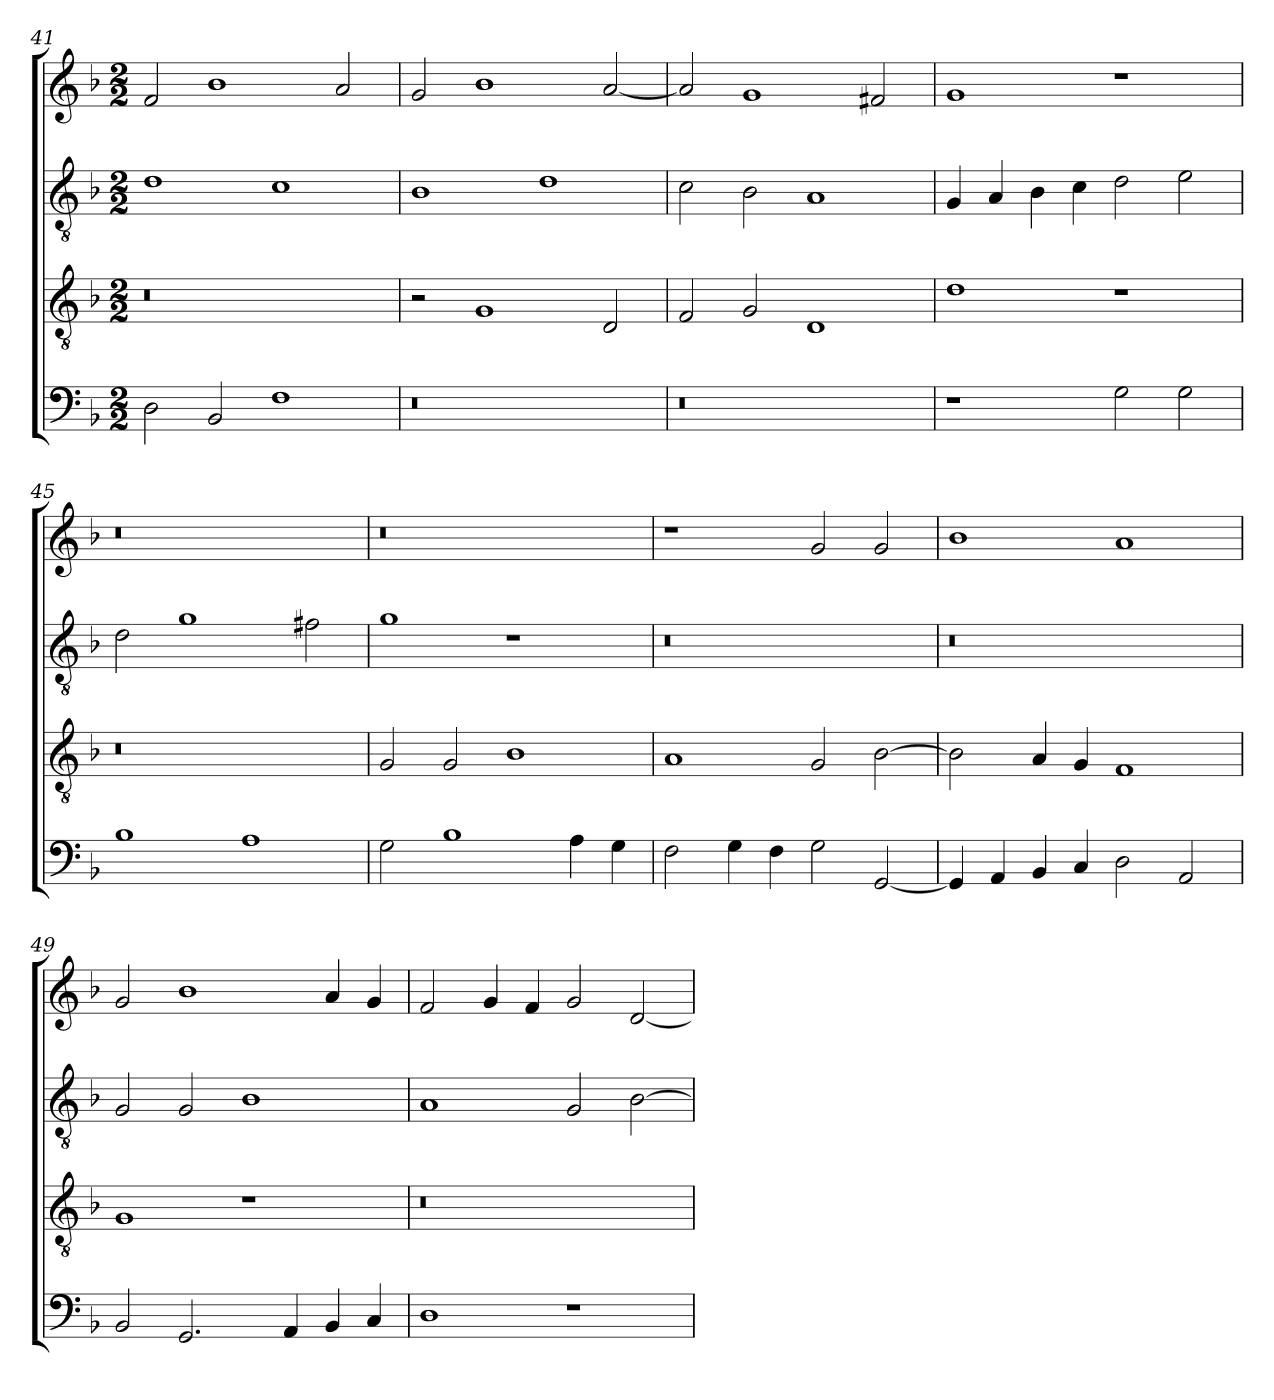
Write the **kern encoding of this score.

**kern	**kern	**kern	**kern
*part4	*part3	*part2	*part1
*staff4	*staff3	*staff2	*staff1
*clefF4	*clefGv2	*clefGv2	*clefG2
*k[b-]	*k[b-]	*k[b-]	*k[b-]
*M2/2	*M2/2	*M2/2	*M2/2
=41	=41	=41	=41
2D\	0r	1d	2f/
2BB-/	.	.	1b-
1F	.	1c	.
.	.	.	2a/
=42	=42	=42	=42
0r	2r	1B-	2g/
.	1G	.	1b-
.	.	1d	.
.	2D/	.	[2a/
=43	=43	=43	=43
0r	2F/	2c\	2a/]
.	2G/	2B-\	1g
.	1D	1A	.
.	.	.	2f#X/
=44	=44	=44	=44
1r	1d	4G/	1g
.	.	4A/	.
.	.	4B-\	.
.	.	4c\	.
2G\	1r	2d\	1r
2G\	.	2e\	.
=45	=45	=45	=45
1B-	0r	2d\	0r
.	.	1g	.
1A	.	.	.
.	.	2f#X\	.
=46	=46	=46	=46
2G\	2G/	1g	0r
1B-	2G/	.	.
.	1B-	1r	.
4A\	.	.	.
4G\	.	.	.
=47	=47	=47	=47
2F\	1A	0r	1r
4G\	.	.	.
4F\	.	.	.
2G\	2G/	.	2g/
[2GG/	[2B-\	.	2g/
=48	=48	=48	=48
4GG/]	2B-\]	0r	1b-
4AA/	.	.	.
4BB-/	4A/	.	.
4C/	4G/	.	.
2D\	1F	.	1a
2AA/	.	.	.
=49	=49	=49	=49
2BB-/	1G	2G/	2g/
2.GG/	.	2G/	1b-
.	1r	1B-	.
4AA/	.	.	.
4BB-/	.	.	4a/
4C/	.	.	4g/
=50	=50	=50	=50
1D	0r	1A	2f/
.	.	.	4g/
.	.	.	4f/
1r	.	2G/	2g/
.	.	[2B-\	[2d/
=	=	=	=
*-	*-	*-	*-
